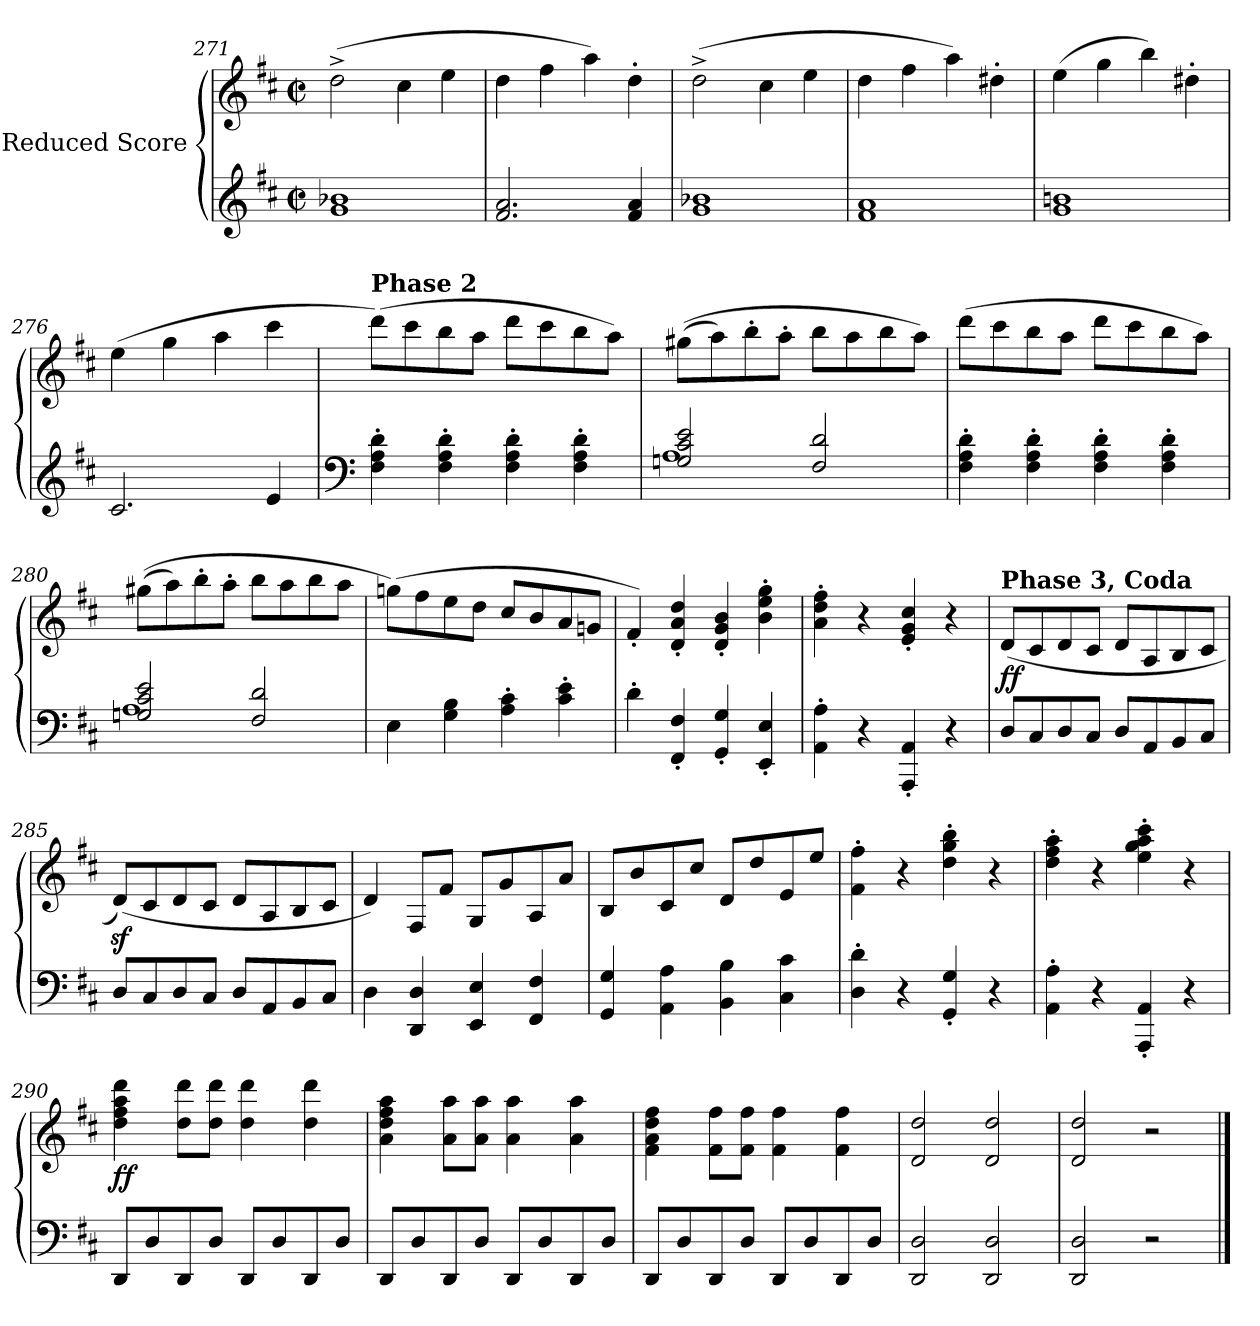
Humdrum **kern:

**kern	**kern	**dynam
*part1	*part1	*part1
*staff2	*staff1	*staff1/2
*I"Reduced Score	*	*
*clefG2	*clefG2	*
*k[f#c#]	*k[f#c#]	*
*D:	*D:	*
*M2/2	*M2/2	*
*met(c|)	*met(c|)	*
=271	=271	=271
1g 1b-X	(>2dd^\	.
.	4cc#\	.
.	4ee\	.
!!LO:LB:g=z
=272	=272	=272
2.f#/ 2.a/	4dd\	.
.	4ff#\	.
.	4aa\)	.
4f#/ 4a/	4dd'\	.
=273	=273	=273
1g 1b-X	(>2dd^\	.
.	4cc#\	.
.	4ee\	.
=274	=274	=274
1f# 1a	4dd\	.
.	4ff#\	.
.	4aa\)	.
.	4dd#X'\	.
=275	=275	=275
1g 1bn	(>4ee\	.
.	4gg\	.
.	4bb\)	.
.	4dd#X'\	.
=276	=276	=276
2.c#/	(>4ee\	.
.	4gg\	.
.	4aa\	.
4e/	4ccc#\	.
!!LO:LB:g=z
=277	=277	=277
*clefF4	*	*
!	!LO:TX:a:B:t=Phase 2	!
4F#\' 4A\' 4d\'	(>8ddd\L)	.
.	8ccc#\	.
4F#\' 4A\' 4d\'	8bb\	.
.	8aa\J	.
4F#\' 4A\' 4d\'	8ddd\L	.
.	8ccc#\	.
4F#\' 4A\' 4d\'	8bb\	.
.	8aa\J)	.
=278	=278	=278
*^	*	*
2Gn/ 2c#/ 2e/	1A	(>(>8gg#X\L	.
.	.	8aa\)	.
.	.	8bb'\	.
.	.	8aa'\J	.
2F#/ 2d/	.	8bb\L	.
.	.	8aa\	.
.	.	8bb\	.
.	.	8aa\J)	.
*v	*v	*	*
=279	=279	=279
4F#\' 4A\' 4d\'	(>8ddd\L	.
.	8ccc#\	.
4F#\' 4A\' 4d\'	8bb\	.
.	8aa\J	.
4F#\' 4A\' 4d\'	8ddd\L	.
.	8ccc#\	.
4F#\' 4A\' 4d\'	8bb\	.
.	8aa\J)	.
!!LO:LB:g=z
=280	=280	=280
*^	*	*
2Gn/ 2c#/ 2e/	1A	(>(>8gg#X\L	.
.	.	8aa\)	.
.	.	8bb'\	.
.	.	8aa'\J	.
2F#/ 2d/	.	8bb\L	.
.	.	8aa\	.
.	.	8bb\	.
.	.	8aa\J	.
*v	*v	*	*
=281	=281	=281
4E\	(>8ggn\L)	.
.	8ff#\	.
4G\ 4B\	8ee\	.
.	8dd\J	.
4A\' 4c#\'	8cc#/L	.
.	8b/	.
4c#\' 4e\'	8a/	.
.	8gn/J	.
=282	=282	=282
4d'\	4f#'/)	.
4FF#/' 4F#/'	4d/' 4a/' 4dd/'	.
4GG/' 4G/'	4d/' 4g/' 4b/'	.
4EE/' 4E/'	4b\' 4ee\' 4gg\'	.
=283	=283	=283
4AA\' 4A\'	4a\' 4dd\' 4ff#\'	.
4r	4r	.
4AAA/' 4AA/'	4e/' 4g/' 4cc#/'	.
4r	4r	.
!!LO:PB:g=z
=284	=284	=284
!	!LO:TX:a:B:t=Phase 3, Coda	!
!	!	!LO:DY:b
8D/L	(<8d/L	ff
8C#/	8c#/	.
8D/	8d/	.
8C#/J	8c#/J	.
8D/L	8d/L	.
8AA/	8A/	.
8BB/	8B/	.
8C#/J	8c#/J	.
=285	=285	=285
8D/L	(<8dz</L)	.
8C#/	8c#/	.
8D/	8d/	.
8C#/J	8c#/J	.
8D/L	8d/L	.
8AA/	8A/	.
8BB/	8B/	.
8C#/J	8c#/J	.
=286	=286	=286
4D\	4d/)	.
4DD/ 4D/	8F#/L	.
.	8f#/J	.
4EE/ 4E/	8G/L	.
.	8g/	.
4FF#/ 4F#/	8A/	.
.	8a/J	.
=287	=287	=287
4GG/ 4G/	8B/L	.
.	8b/	.
4AA\ 4A\	8c#/	.
.	8cc#/J	.
4BB\ 4B\	8d/L	.
.	8dd/	.
4C#\ 4c#\	8e/	.
.	8ee/J	.
=288	=288	=288
4D\' 4d\'	4f#\' 4ff#\'	.
4r	4r	.
4GG/' 4G/'	4dd\' 4gg\' 4bb\'	.
4r	4r	.
!!LO:LB:g=z
=289	=289	=289
4AA\' 4A\'	4dd\' 4ff#\' 4aa\'	.
4r	4r	.
4AAA/' 4AA/'	4ee\' 4gg\' 4aa\' 4ccc#\'	.
4r	4r	.
=290	=290	=290
!	!	!LO:DY:b
8DD/L	4dd\ 4ff#\ 4aa\ 4ddd\	ff
8D/	.	.
8DD/	8dd\ 8ddd\L	.
8D/J	8dd\ 8ddd\J	.
8DD/L	4dd\ 4ddd\	.
8D/	.	.
8DD/	4dd\ 4ddd\	.
8D/J	.	.
=291	=291	=291
8DD/L	4a\ 4dd\ 4ff#\ 4aa\	.
8D/	.	.
8DD/	8a\ 8aa\L	.
8D/J	8a\ 8aa\J	.
8DD/L	4a\ 4aa\	.
8D/	.	.
8DD/	4a\ 4aa\	.
8D/J	.	.
=292	=292	=292
8DD/L	4f#\ 4a\ 4dd\ 4ff#\	.
8D/	.	.
8DD/	8f#\ 8ff#\L	.
8D/J	8f#\ 8ff#\J	.
8DD/L	4f#\ 4ff#\	.
8D/	.	.
8DD/	4f#\ 4ff#\	.
8D/J	.	.
=293	=293	=293
2DD/ 2D/	2d/ 2dd/	.
2DD/ 2D/	2d/ 2dd/	.
=294	=294	=294
2DD/ 2D/	2d/ 2dd/	.
2r	2r	.
==	==	==
*-	*-	*-
